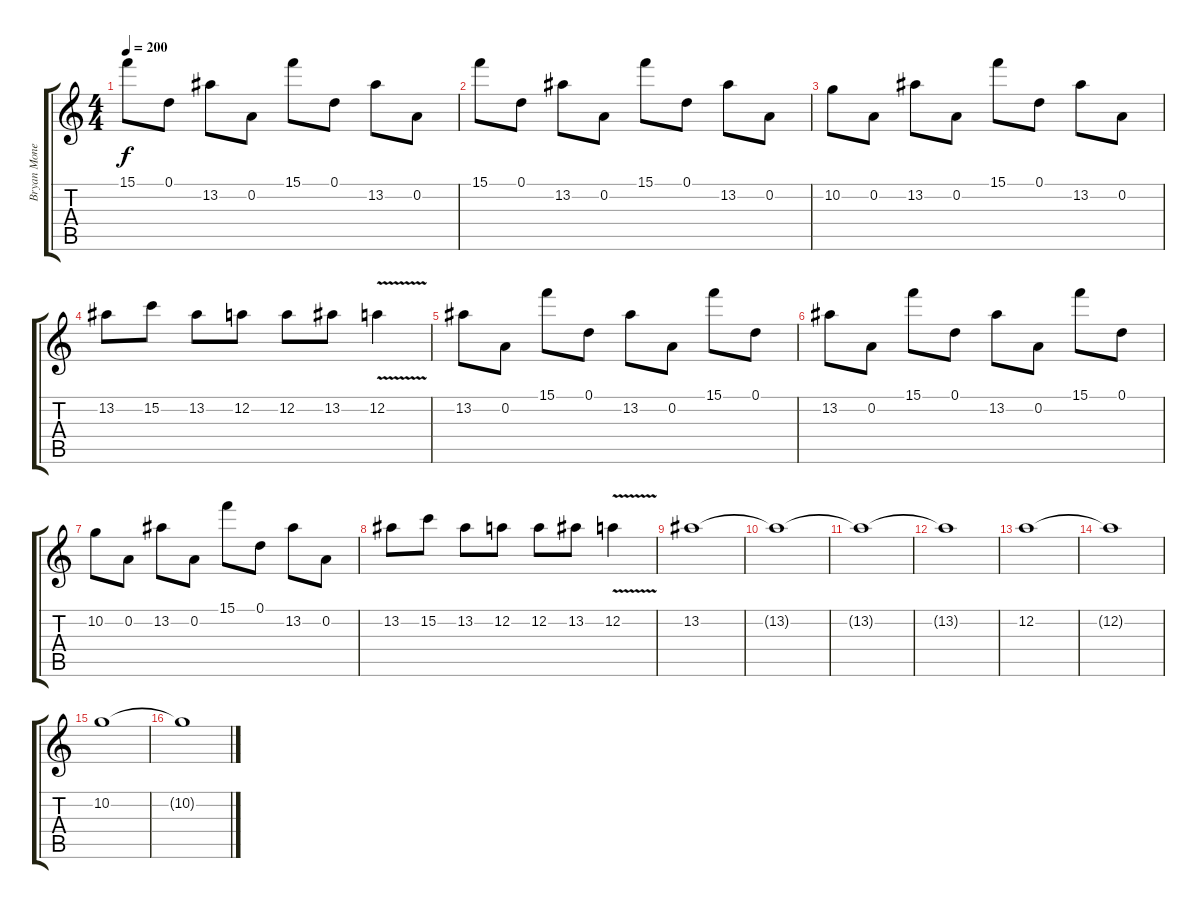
\track ("Bryan Money" "Bryan Mone") {instrument distortionguitar}
\staff {score tabs}
\tuning (D4 A3 F3 C3 G2 C2) {hide}
\ts (4 4)
\tempo 200
\clef g2
\ks c
15.1.8{dy f} 0.1.8 13.2.8 0.2.8 15.1.8 0.1.8 13.2.8 0.2.8 |
15.1.8 0.1.8 13.2.8 0.2.8 15.1.8 0.1.8 13.2.8 0.2.8 |
10.2.8 0.2.8 13.2.8 0.2.8 15.1.8 0.1.8 13.2.8 0.2.8 |
13.2.8 15.2.8 13.2.8 12.2.8 12.2.8 13.2.8 12.2{v}.4 |
13.2.8 0.2.8 15.1.8 0.1.8 13.2.8 0.2.8 15.1.8 0.1.8 |
13.2.8 0.2.8 15.1.8 0.1.8 13.2.8 0.2.8 15.1.8 0.1.8 |
10.2.8 0.2.8 13.2.8 0.2.8 15.1.8 0.1.8 13.2.8 0.2.8 |
13.2.8 15.2.8 13.2.8 12.2.8 12.2.8 13.2.8 12.2{v}.4 |
13.2.1 |
13.2{t}.1 |
13.2{t}.1 |
13.2{t}.1 |
12.2.1 |
12.2{t}.1 |
10.2.1 |
10.2{t}.1
